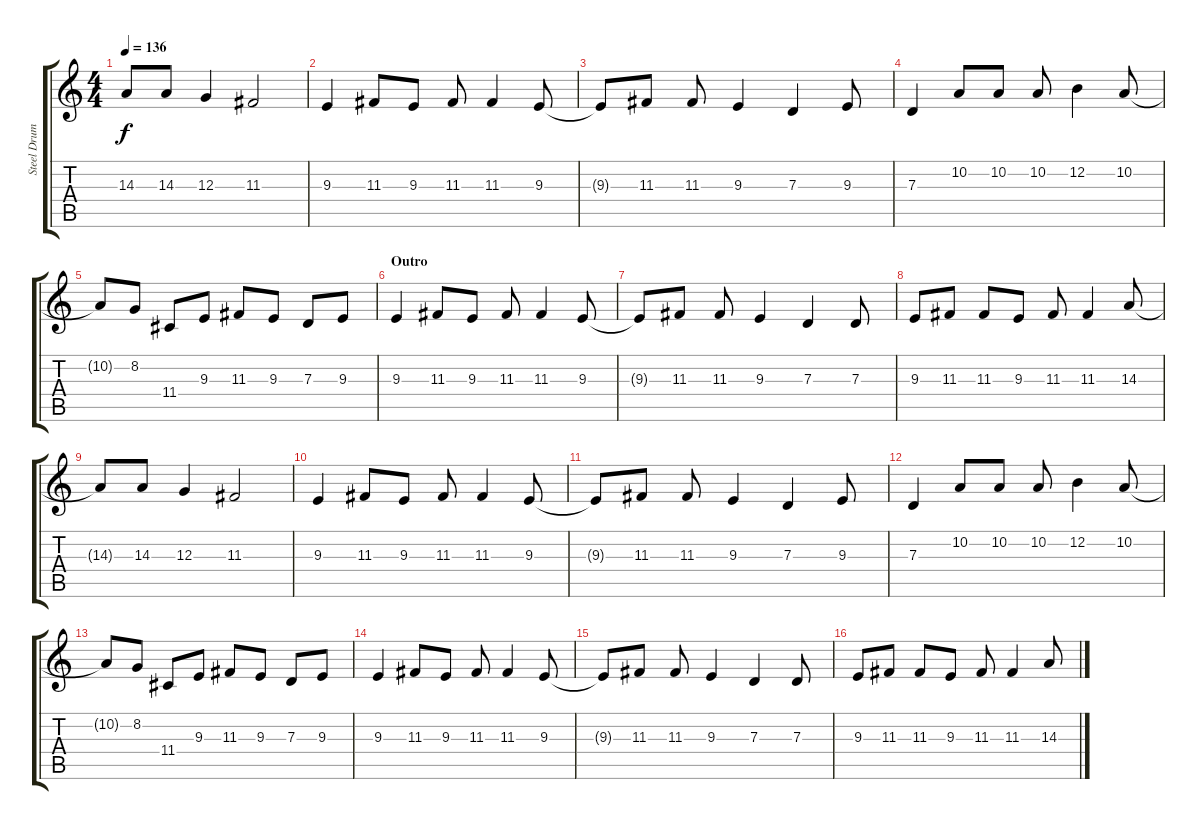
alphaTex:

\track ("Steel Drums" "Steel Drum") {instrument steeldrums}
\staff {score tabs}
\tuning (E4 B3 G3 D3 A2 E2) {hide}
\ts (4 4)
\tempo 136
\clef g2
\ks c
14.3{t}.8{dy f} 14.3.8 12.3.4 11.3.2 |
9.3.4 11.3.8 9.3.8 11.3.8 11.3.4 9.3.8 |
9.3{t}.8 11.3.8 11.3.8 9.3.4 7.3.4 9.3.8 |
7.3.4 10.2.8 10.2.8 10.2.8 12.2.4 10.2.8 |
10.2{t}.8 8.2.8 11.4.8 9.3.8 11.3.8 9.3.8 7.3.8 9.3.8 |
\section ("" "Outro")
9.3.4 11.3.8 9.3.8 11.3.8 11.3.4 9.3.8 |
9.3{t}.8 11.3.8 11.3.8 9.3.4 7.3.4 7.3.8 |
9.3.8 11.3.8 11.3.8 9.3.8 11.3.8 11.3.4 14.3.8 |
14.3{t}.8 14.3.8 12.3.4 11.3.2 |
9.3.4 11.3.8 9.3.8 11.3.8 11.3.4 9.3.8 |
9.3{t}.8 11.3.8 11.3.8 9.3.4 7.3.4 9.3.8 |
7.3.4 10.2.8 10.2.8 10.2.8 12.2.4 10.2.8 |
10.2{t}.8 8.2.8 11.4.8 9.3.8 11.3.8 9.3.8 7.3.8 9.3.8 |
9.3.4 11.3.8 9.3.8 11.3.8 11.3.4 9.3.8 |
9.3{t}.8 11.3.8 11.3.8 9.3.4 7.3.4 7.3.8 |
9.3.8 11.3.8 11.3.8 9.3.8 11.3.8 11.3.4 14.3.8
